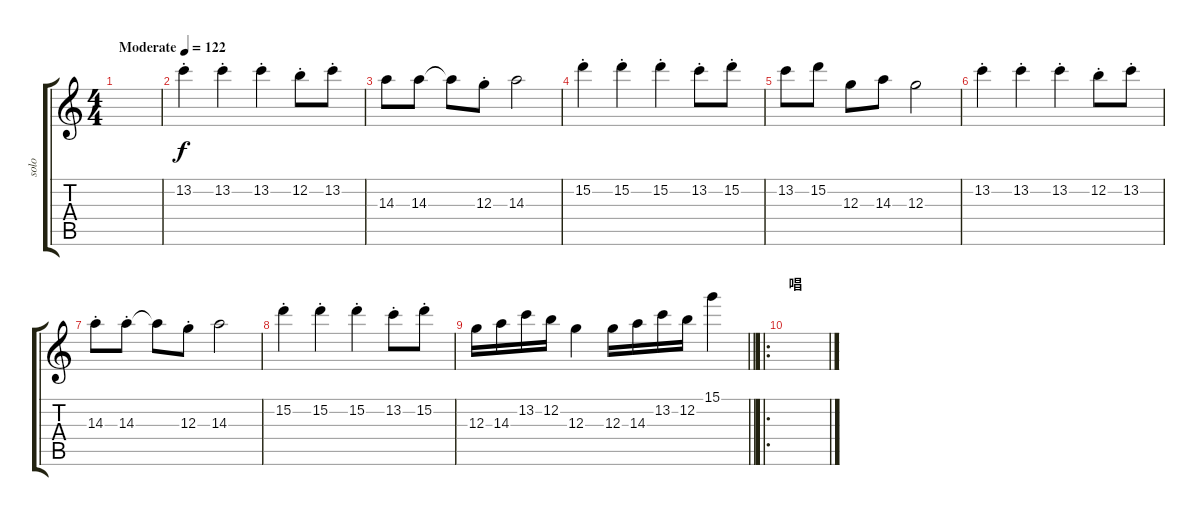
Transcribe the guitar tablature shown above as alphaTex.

\track ("solo" "solo") {instrument overdrivenguitar}
\staff {score tabs}
\tuning (E4 B3 G3 D3 A2 E2) {hide}
\ts (4 4)
\tempo (122 "Moderate")
\clef g2
\ks c
|
13.2{st}.4 13.2{st}.4 13.2{st}.4 12.2{st}.8 13.2{st}.8 |
14.3.8 14.3.8 14.3{t}.8 12.3{st}.8 14.3.2 |
15.2{st}.4 15.2{st}.4 15.2{st}.4 13.2{st}.8 15.2{st}.8 |
13.2.8 15.2.8 12.3.8 14.3.8 12.3.2 |
13.2{st}.4 13.2{st}.4 13.2{st}.4 12.2{st}.8 13.2{st}.8 |
14.3{st}.8 14.3{st}.8 14.3{t}.8 12.3{st}.8 14.3.2 |
15.2{st}.4 15.2{st}.4 15.2{st}.4 13.2{st}.8 15.2{st}.8 |
\barLineRight lightlight
12.3.16 14.3.16 13.2.16 12.2.16 12.3.4 12.3.16 14.3.16 13.2.16 12.2.16 15.1.4 |
\ro
\section ("" "唱")
